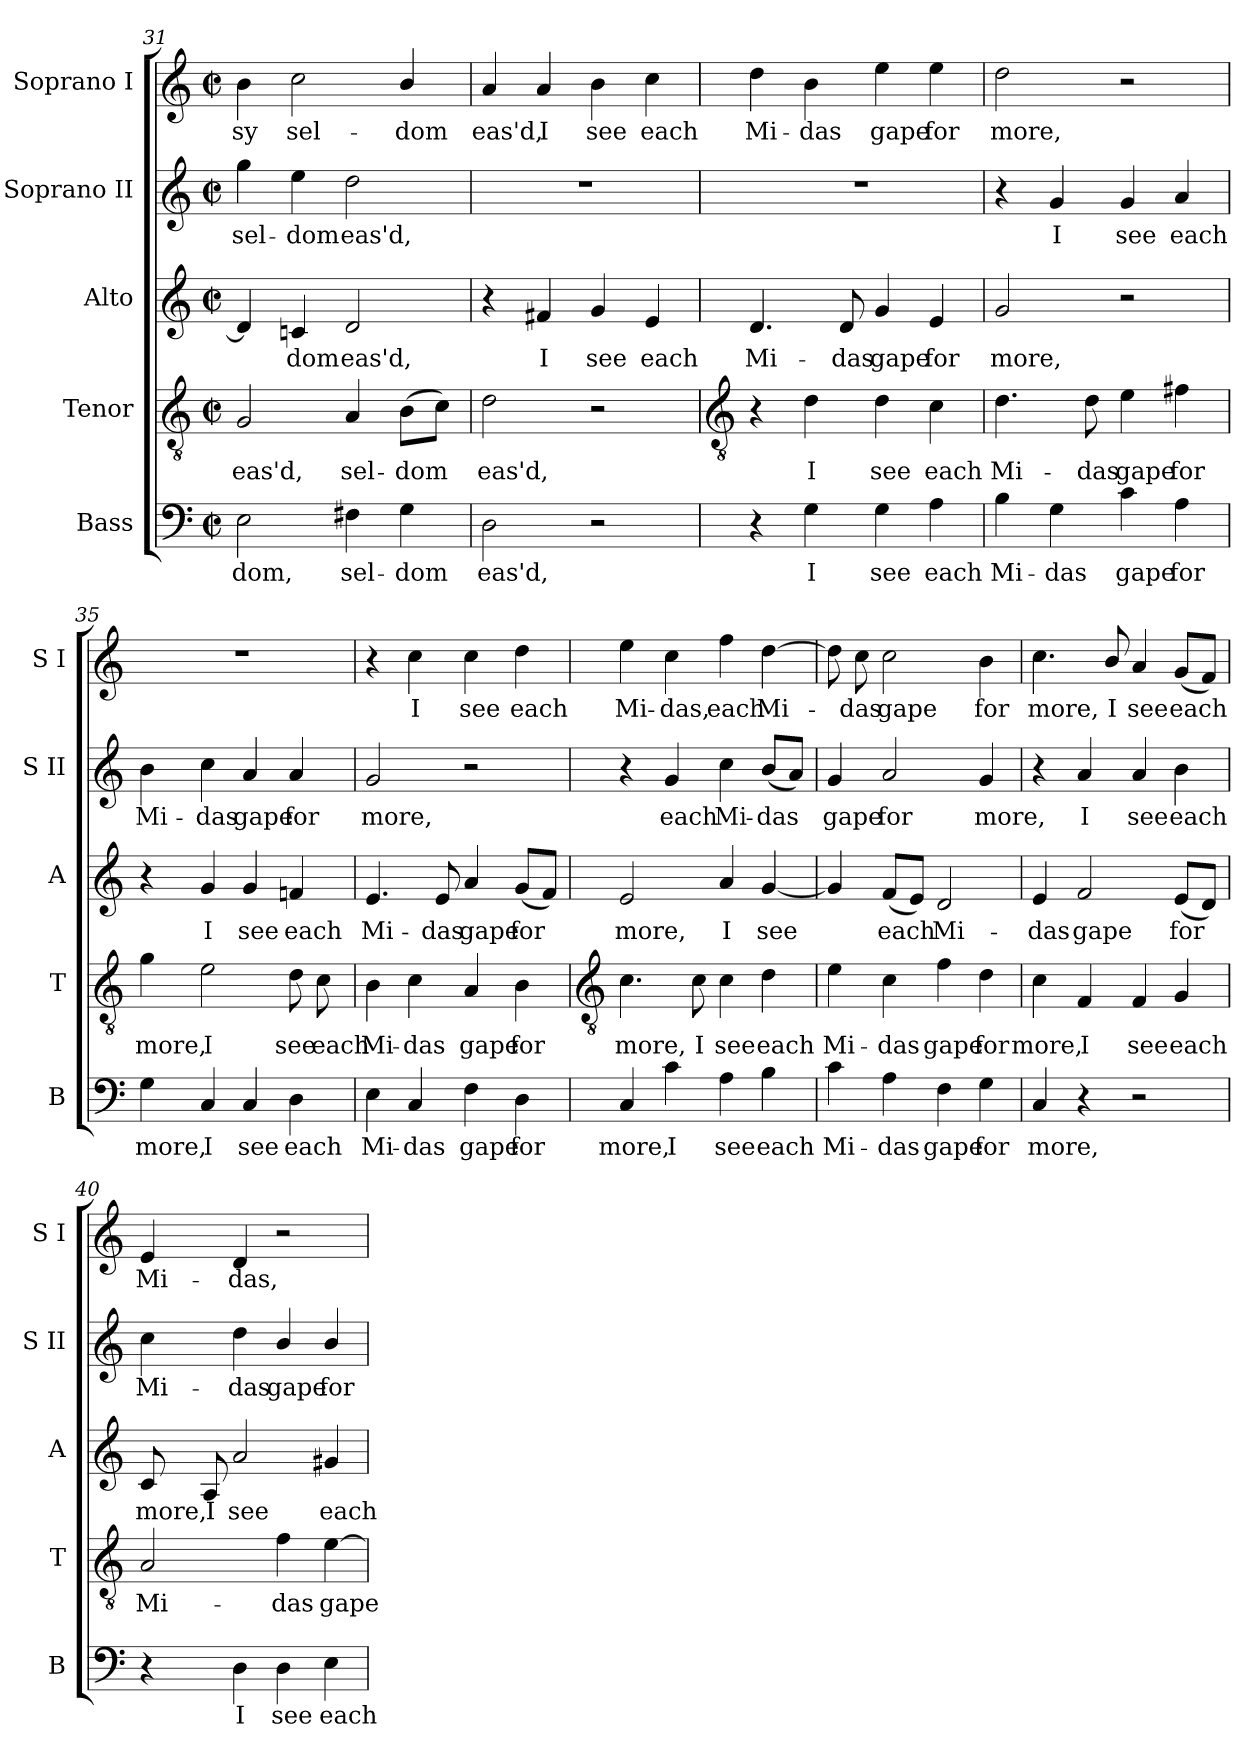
**kern	**text	**kern	**text	**kern	**text	**kern	**text	**kern	**text
*part5	*part5	*part4	*part4	*part3	*part3	*part2	*part2	*part1	*part1
*staff5	*staff5	*staff4	*staff4	*staff3	*staff3	*staff2	*staff2	*staff1	*staff1
*I"Bass	*	*I"Tenor	*	*I"Alto	*	*I"Soprano II	*	*I"Soprano I	*
*I'B	*	*I'T	*	*I'A	*	*I'S II	*	*I'S I	*
*clefF4	*	*clefGv2	*	*clefG2	*	*clefG2	*	*clefG2	*
*k[]	*	*k[]	*	*k[]	*	*k[]	*	*k[]	*
*C:	*	*C:	*	*C:	*	*C:	*	*C:	*
*M2/2	*	*M2/2	*	*M2/2	*	*M2/2	*	*M2/2	*
*met(c|)	*	*met(c|)	*	*met(c|)	*	*met(c|)	*	*met(c|)	*
=31	=31	=31	=31	=31	=31	=31	=31	=31	=31
!	!LO:LY:b	!	!LO:LY:b	!	!	!	!LO:LY:b	!	!LO:LY:b
2E	-dom,	2G	eas'd,	4d]	.	4gg	sel-	4b	-sy
!	!	!	!	!	!LO:LY:b	!	!LO:LY:b	!	!LO:LY:b
.	.	.	.	4cn	dom	4ee	-dom	2cc	sel-
!	!LO:LY:b	!	!LO:LY:b	!	!LO:LY:b	!	!LO:LY:b	!	!
4F#X	sel-	4A	sel-	2d	eas'd,	2dd	eas'd,	.	.
!	!LO:LY:b	!	!LO:LY:b	!	!	!	!	!	!LO:LY:b
4G	-dom	(>8BL	-dom	.	.	.	.	4b/	-dom
.	.	8cJ)	.	.	.	.	.	.	.
=32	=32	=32	=32	=32	=32	=32	=32	=32	=32
!	!LO:LY:b	!	!LO:LY:b	!	!	!	!	!	!LO:LY:b
2D	eas'd,	2d	eas'd,	4r	.	1r	.	4a	eas'd,
!	!	!	!	!	!LO:LY:b	!	!	!	!LO:LY:b
.	.	.	.	4f#X	I	.	.	4a	I
!	!	!	!	!	!LO:LY:b	!	!	!	!LO:LY:b
2r	.	2r	.	4g	see	.	.	4b	see
!	!	!	!	!	!LO:LY:b	!	!	!	!LO:LY:b
.	.	.	.	4e	each	.	.	4cc	each
!!LO:LB:g=z
=33	=33	=33	=33	=33	=33	=33	=33	=33	=33
*	*	*clefGv2	*	*	*	*	*	*	*
!	!	!	!	!	!LO:LY:b	!	!	!	!LO:LY:b
4r	.	4r	.	4.d	Mi-	1r	.	4dd	Mi-
!	!LO:LY:b	!	!LO:LY:b	!	!	!	!	!	!LO:LY:b
4G	I	4d	I	.	.	.	.	4b	-das
!	!	!	!	!	!LO:LY:b	!	!	!	!
.	.	.	.	8d	-das	.	.	.	.
!	!LO:LY:b	!	!LO:LY:b	!	!LO:LY:b	!	!	!	!LO:LY:b
4G	see	4d	see	4g	gape	.	.	4ee	gape
!	!LO:LY:b	!	!LO:LY:b	!	!LO:LY:b	!	!	!	!LO:LY:b
4A	each	4c	each	4e	for	.	.	4ee	for
=34	=34	=34	=34	=34	=34	=34	=34	=34	=34
!	!LO:LY:b	!	!LO:LY:b	!	!LO:LY:b	!	!	!	!LO:LY:b
4B	Mi-	4.d	Mi-	2g	more,	4r	.	2dd	more,
!	!LO:LY:b	!	!	!	!	!	!LO:LY:b	!	!
4G	-das	.	.	.	.	4g	I	.	.
!	!	!	!LO:LY:b	!	!	!	!	!	!
.	.	8d	-das	.	.	.	.	.	.
!	!LO:LY:b	!	!LO:LY:b	!	!	!	!LO:LY:b	!	!
4c	gape	4e	gape	2r	.	4g	see	2r	.
!	!LO:LY:b	!	!LO:LY:b	!	!	!	!LO:LY:b	!	!
4A	for	4f#X	for	.	.	4a	each	.	.
=35	=35	=35	=35	=35	=35	=35	=35	=35	=35
!	!LO:LY:b	!	!LO:LY:b	!	!	!	!LO:LY:b	!	!
4G	more,	4g	more,	4r	.	4b	Mi-	1r	.
!	!LO:LY:b	!	!LO:LY:b	!	!LO:LY:b	!	!LO:LY:b	!	!
4C	I	2e	I	4g	I	4cc	-das	.	.
!	!LO:LY:b	!	!	!	!LO:LY:b	!	!LO:LY:b	!	!
4C	see	.	.	4g	see	4a	gape	.	.
!	!LO:LY:b	!	!LO:LY:b	!	!LO:LY:b	!	!LO:LY:b	!	!
4D	each	8d	see	4fn	each	4a	for	.	.
!	!	!	!LO:LY:b	!	!	!	!	!	!
.	.	8c	each	.	.	.	.	.	.
=36	=36	=36	=36	=36	=36	=36	=36	=36	=36
!	!LO:LY:b	!	!LO:LY:b	!	!LO:LY:b	!	!LO:LY:b	!	!
4E	Mi-	4B	Mi-	4.e	Mi-	2g	more,	4r	.
!	!LO:LY:b	!	!LO:LY:b	!	!	!	!	!	!LO:LY:b
4C	-das	4c	-das	.	.	.	.	4cc	I
!	!	!	!	!	!LO:LY:b	!	!	!	!
.	.	.	.	8e	-das	.	.	.	.
!	!LO:LY:b	!	!LO:LY:b	!	!LO:LY:b	!	!	!	!LO:LY:b
4F	gape	4A	gape	4a	gape	2r	.	4cc	see
!	!LO:LY:b	!	!LO:LY:b	!	!LO:LY:b	!	!	!	!LO:LY:b
4D	for	4B	for	(<8gL	for	.	.	4dd	each
.	.	.	.	8fJ)	.	.	.	.	.
!!LO:LB:g=z
=37	=37	=37	=37	=37	=37	=37	=37	=37	=37
*	*	*clefGv2	*	*	*	*	*	*	*
!	!LO:LY:b	!	!LO:LY:b	!	!LO:LY:b	!	!	!	!LO:LY:b
4C	more,	4.c	more,	2e	more,	4r	.	4ee	Mi-
!	!LO:LY:b	!	!	!	!	!	!LO:LY:b	!	!LO:LY:b
4c	I	.	.	.	.	4g	each	4cc	-das,
!	!	!	!LO:LY:b	!	!	!	!	!	!
.	.	8c	I	.	.	.	.	.	.
!	!LO:LY:b	!	!LO:LY:b	!	!LO:LY:b	!	!LO:LY:b	!	!LO:LY:b
4A	see	4c	see	4a	I	4cc	Mi-	4ff	each
!	!LO:LY:b	!	!LO:LY:b	!	!LO:LY:b	!	!LO:LY:b	!	!LO:LY:b
4B	each	4d	each	[4g	see	(<8bL	-das	[4dd	Mi-
.	.	.	.	.	.	8aJ)	.	.	.
=38	=38	=38	=38	=38	=38	=38	=38	=38	=38
!	!LO:LY:b	!	!LO:LY:b	!	!	!	!LO:LY:b	!	!
4c	Mi-	4e	Mi-	4g]	.	4g	gape	8dd]	.
!	!	!	!	!	!	!	!	!	!LO:LY:b
.	.	.	.	.	.	.	.	8cc	das
!	!LO:LY:b	!	!LO:LY:b	!	!LO:LY:b	!	!LO:LY:b	!	!LO:LY:b
4A	-das	4c	-das	(<8fL	each	2a	for	2cc	gape
.	.	.	.	8eJ)	.	.	.	.	.
!	!LO:LY:b	!	!LO:LY:b	!	!LO:LY:b	!	!	!	!
4F	gape	4f	gape	2d	Mi-	.	.	.	.
!	!LO:LY:b	!	!LO:LY:b	!	!	!	!LO:LY:b	!	!LO:LY:b
4G	for	4d	for	.	.	4g	more,	4b	for
=39	=39	=39	=39	=39	=39	=39	=39	=39	=39
!	!LO:LY:b	!	!LO:LY:b	!	!LO:LY:b	!	!	!	!LO:LY:b
4C	more,	4c	more,	4e	-das	4r	.	4.cc	more,
!	!	!	!LO:LY:b	!	!LO:LY:b	!	!LO:LY:b	!	!
4r	.	4F	I	2f	gape	4a	I	.	.
!	!	!	!	!	!	!	!	!	!LO:LY:b
.	.	.	.	.	.	.	.	8b/	I
!	!	!	!LO:LY:b	!	!	!	!LO:LY:b	!	!LO:LY:b
2r	.	4F	see	.	.	4a	see	4a	see
!	!	!	!LO:LY:b	!	!LO:LY:b	!	!LO:LY:b	!	!LO:LY:b
.	.	4G	each	(<8eL	for	4b	each	(<8gL	each
.	.	.	.	8dJ)	.	.	.	8fJ)	.
=40	=40	=40	=40	=40	=40	=40	=40	=40	=40
!	!	!	!LO:LY:b	!	!LO:LY:b	!	!LO:LY:b	!	!LO:LY:b
4r	.	2A	Mi-	8c	more,	4cc	Mi-	4e	Mi-
!	!	!	!	!	!LO:LY:b	!	!	!	!
.	.	.	.	8A	I	.	.	.	.
!	!LO:LY:b	!	!	!	!LO:LY:b	!	!LO:LY:b	!	!LO:LY:b
4D	I	.	.	2a	see	4dd	-das	4d	-das,
!	!LO:LY:b	!	!LO:LY:b	!	!	!	!LO:LY:b	!	!
4D	see	4f	-das	.	.	4b/	gape	2r	.
!	!LO:LY:b	!	!LO:LY:b	!	!LO:LY:b	!	!LO:LY:b	!	!
4E	each	[4e	gape	4g#X	each	4b/	for	.	.
=	=	=	=	=	=	=	=	=	=
*-	*-	*-	*-	*-	*-	*-	*-	*-	*-
